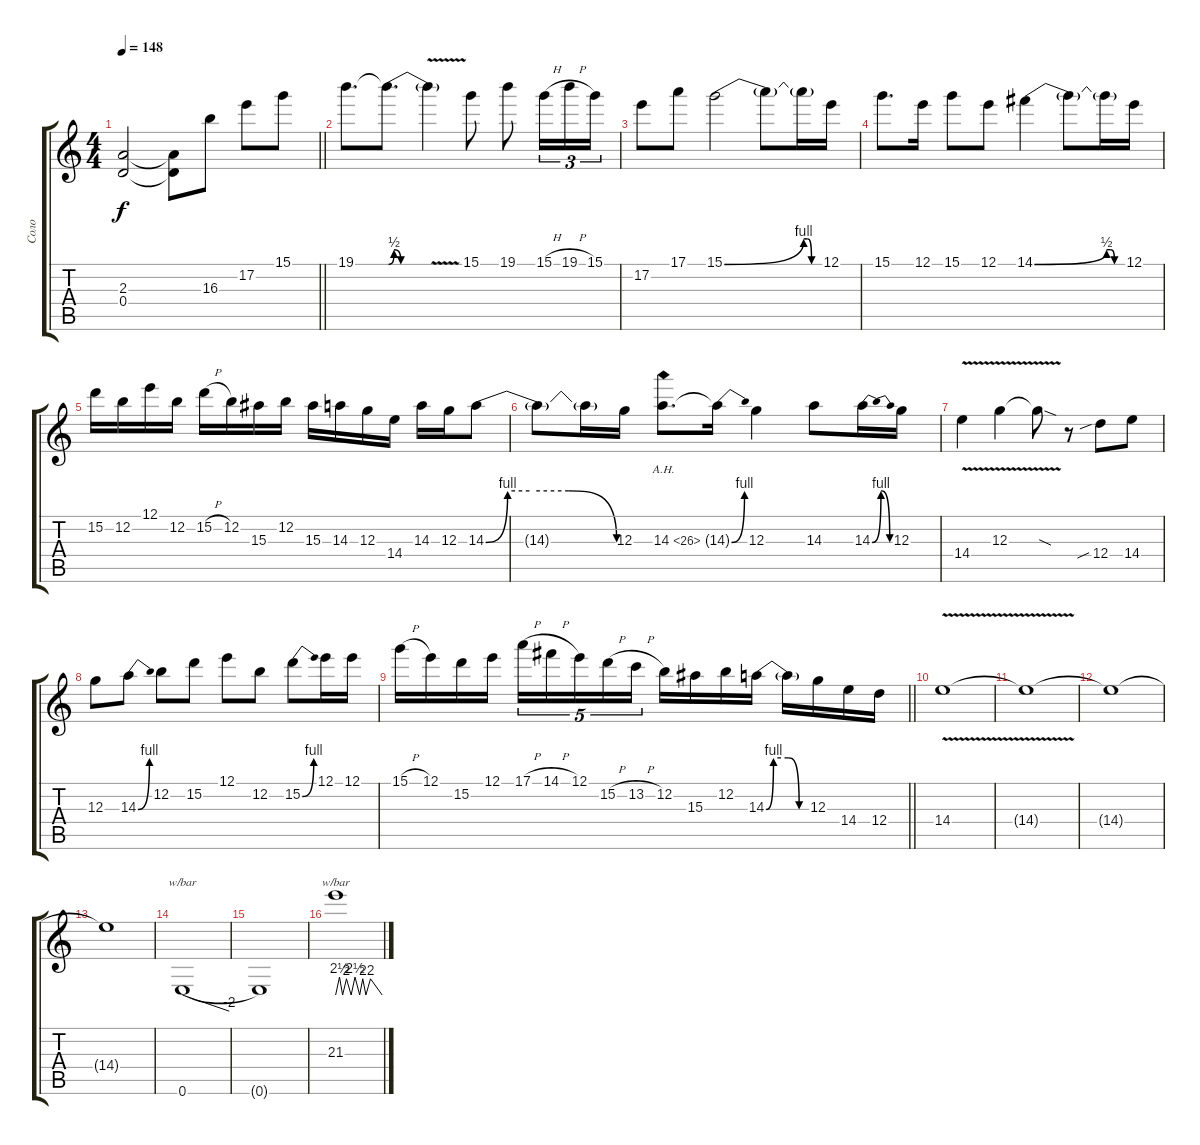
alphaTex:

\track ("Соло" "Соло") {instrument distortionguitar}
\staff {score tabs}
\tuning (E4 B3 G3 D3 A2 E2) {hide}
\ts (4 4)
\tempo 148
\clef g2
\barLineRight lightlight
\ks c
(2.3{t} 0.4{t}).2{dy f} (2.3{t} 0.4{t}).8 16.3.8 17.2.8 15.1.8 |
19.1.8{d} 19.1{be (custom 0 0 8 2 18 0 60 0) t}.8{d} 19.1{v t}.4 15.1.8 19.1.8 15.1{h}.16{tu (3 2)} 19.1{h}.16{tu (3 2)} 15.1.16{tu (3 2)} |
17.2.8 17.1.8 15.1{be (bend 0 0 60 4)}.2 15.1{t}.8 15.1{be (custom 0 4 15 4 30 0 60 0) t}.16 12.1.16 |
15.1.8{d} 12.1.16 15.1.8 12.1.8 14.1{be (bend 0 0 60 2)}.4 14.1{t}.8 14.1{be (custom 0 2 15 2 30 0 60 0) t}.16 12.1.16 |
15.2.16 12.2.16 12.1.16 12.2.16 15.2{h}.16 12.2.16 15.3.16 12.2.16 15.3.16 14.3.16 12.3.16 14.4.16 14.3.16 12.3.16 14.3{be (custom 0 0 10 4 20 4 38 4 60 0)}.8 |
14.3{t}.8 14.3{t}.16 12.3.16 14.3{ah 12}.8{d} 14.3{be (bend 0 0 60 4) t}.16 12.3.4 14.3.8 14.3{be (bendrelease 0 0 10 4 36 4 60 0)}.16 12.3.16 |
14.4{v}.4 12.3{v}.4 12.3{sod t}.8 r.8 12.4{sib}.8 14.4.8 |
12.3.8 14.3{be (bend 0 0 60 4)}.8 12.2.8 15.2.8 12.1.8 12.2.8 15.2{be (bend 0 0 60 4)}.8 12.1.16 12.1.16 |
\barLineRight lightlight
15.1{h}.16 12.1.16 15.2.16 12.1.16 17.1{h}.16{tu (5 4)} 14.1{h}.16{tu (5 4)} 12.1.16{tu (5 4)} 15.2{h}.16{tu (5 4)} 13.2{h}.16{tu (5 4)} 12.2.16 15.3.16 12.2.16 14.3{be (custom 0 0 10 4 30 4 45 0 60 0)}.16 14.3{t}.16 12.3.16 14.4.16 12.4.16 |
14.4{v}.1 |
14.4{t}.1 |
14.4{t}.1 |
14.4{t}.1 |
0.6.1{tbe (dive default 0 0 60 -8)} |
0.6{t}.1 |
21.3.1{tbe (custom default 0 0 5 10 9 0 14 8 20 0 25 10 31 0 35 8 39 0 45 8 60 0)}
